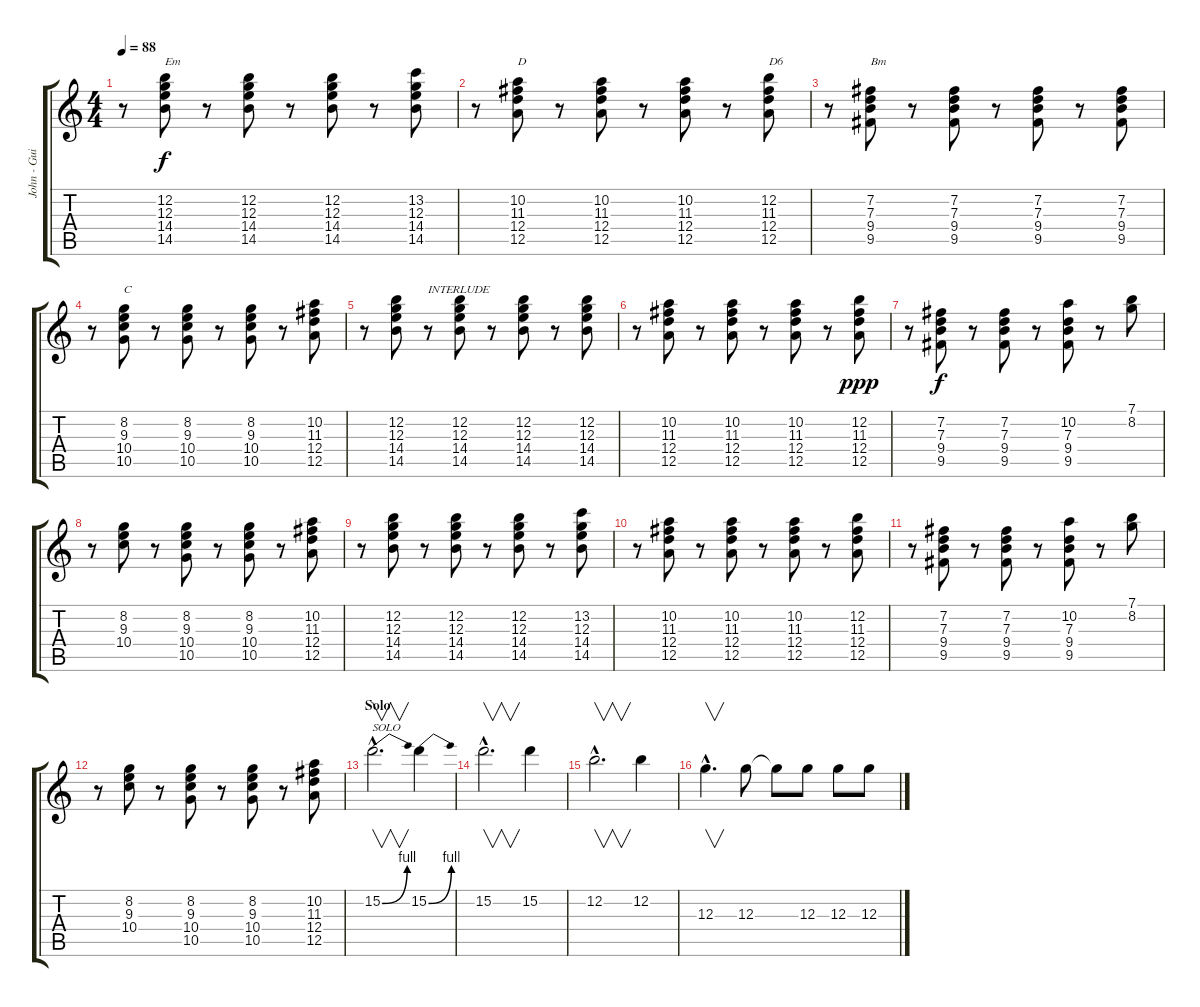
\track ("John - Guitar" "John - Gui") {instrument electricguitarclean}
\staff {score tabs}
\tuning (E4 B3 G3 D3 A2 E2) {hide}
\ts (4 4)
\tempo 88
\clef g2
\ks c
r.8{dy f} (12.2 12.3 14.4 14.5).8{txt "Em"} r.8 (12.2 12.3 14.4 14.5).8 r.8 (12.2 12.3 14.4 14.5).8 r.8 (13.2 12.3 14.4 14.5).8 |
r.8 (10.2 11.3 12.4 12.5).8{txt "D"} r.8 (10.2 11.3 12.4 12.5).8 r.8 (10.2 11.3 12.4 12.5).8 r.8 (12.2 11.3 12.4 12.5).8{txt "D6"} |
r.8 (7.2 7.3 9.4 9.5).8{txt "Bm"} r.8 (7.2 7.3 9.4 9.5).8 r.8 (7.2 7.3 9.4 9.5).8 r.8 (7.2 7.3 9.4 9.5).8 |
r.8 (8.2 9.3 10.4 10.5).8{txt "C"} r.8 (8.2 9.3 10.4 10.5).8 r.8 (8.2 9.3 10.4 10.5).8 r.8 (10.2 11.3 12.4 12.5).8 |
r.8 (12.2 12.3 14.4 14.5).8 r.8{txt "INTERLUDE"} (12.2 12.3 14.4 14.5).8 r.8 (12.2 12.3 14.4 14.5).8 r.8 (12.2 12.3 14.4 14.5).8 |
r.8 (10.2 11.3 12.4 12.5).8 r.8 (10.2 11.3 12.4 12.5).8 r.8 (10.2 11.3 12.4 12.5).8 r.8 (12.2 11.3 12.4 12.5).8{dy ppp} |
r.8 (7.2 7.3 9.4 9.5).8{dy f} r.8 (7.2 7.3 9.4 9.5).8 r.8 (10.2 7.3 9.4 9.5).8 r.8 (7.1 8.2).8 |
r.8 (8.2 9.3 10.4).8 r.8 (8.2 9.3 10.4 10.5).8 r.8 (8.2 9.3 10.4 10.5).8 r.8 (10.2 11.3 12.4 12.5).8 |
r.8 (12.2 12.3 14.4 14.5).8 r.8 (12.2 12.3 14.4 14.5).8 r.8 (12.2 12.3 14.4 14.5).8 r.8 (13.2 12.3 14.4 14.5).8 |
r.8 (10.2 11.3 12.4 12.5).8 r.8 (10.2 11.3 12.4 12.5).8 r.8 (10.2 11.3 12.4 12.5).8 r.8 (12.2 11.3 12.4 12.5).8 |
r.8 (7.2 7.3 9.4 9.5).8 r.8 (7.2 7.3 9.4 9.5).8 r.8 (10.2 7.3 9.4 9.5).8 r.8 (7.1 8.2).8 |
r.8 (8.2 9.3 10.4).8 r.8 (8.2 9.3 10.4 10.5).8 r.8 (8.2 9.3 10.4 10.5).8 r.8 (10.2 11.3 12.4 12.5).8 |
\section ("" "Solo")
15.2{be (bend 0 0 60 4) hac}.2{v d txt "SOLO" instrument overdrivenguitar} 15.2{be (bend 0 0 60 4)}.4 |
15.2{hac}.2{v d} 15.2.4 |
12.2{hac}.2{v d} 12.2.4 |
12.3{hac}.4{v d} 12.3.8 12.3{t}.8 12.3.8 12.3.8 12.3.8
